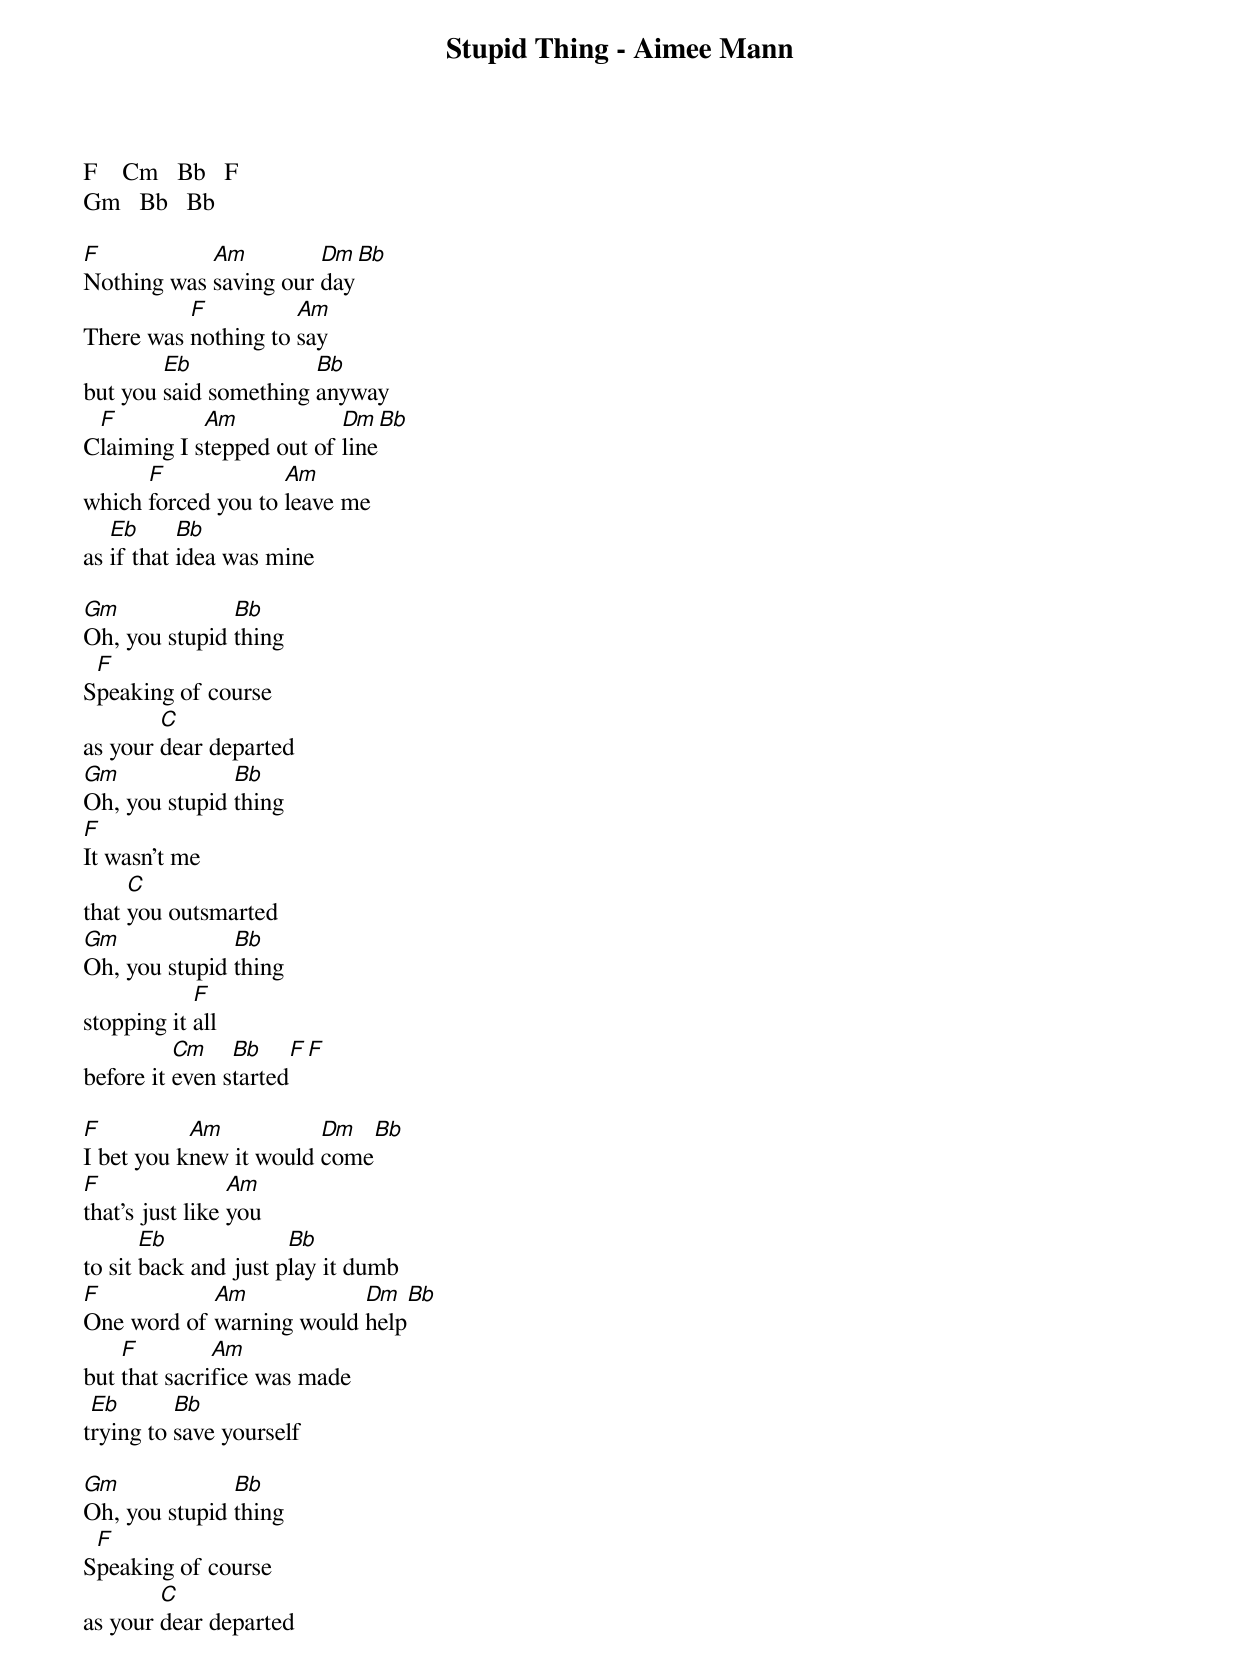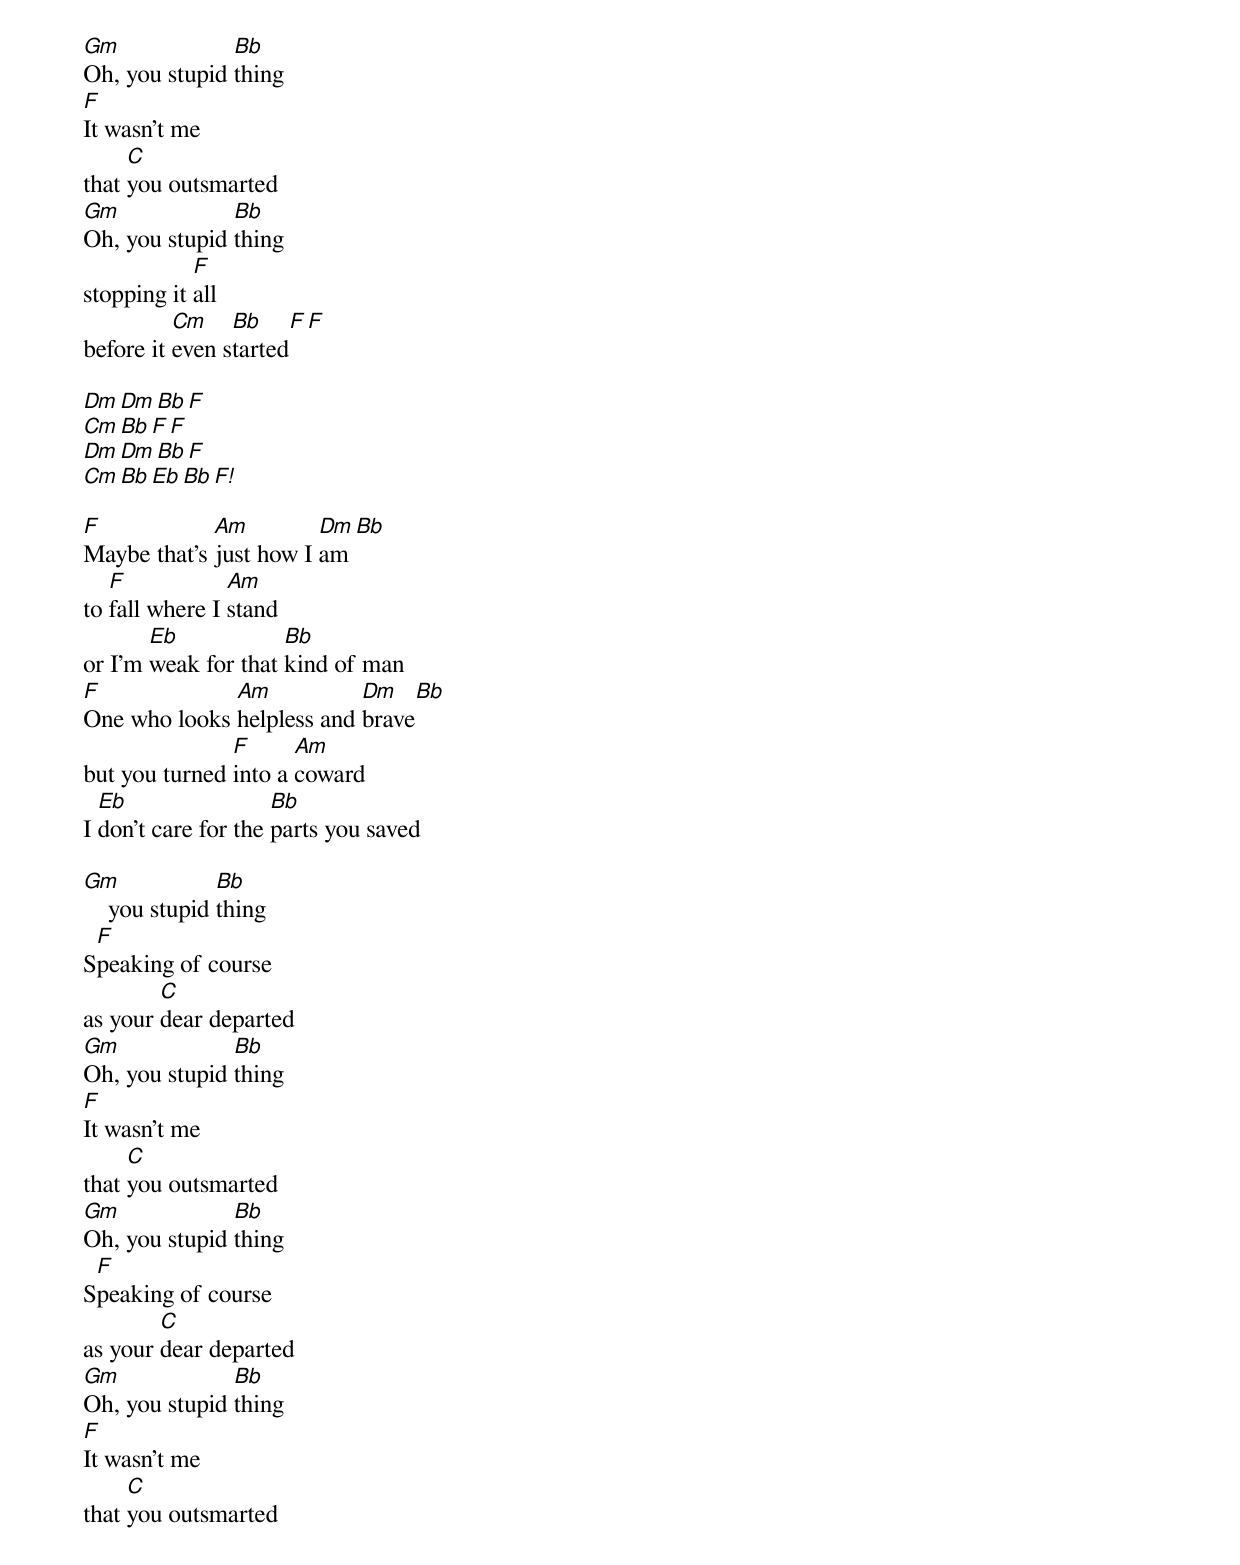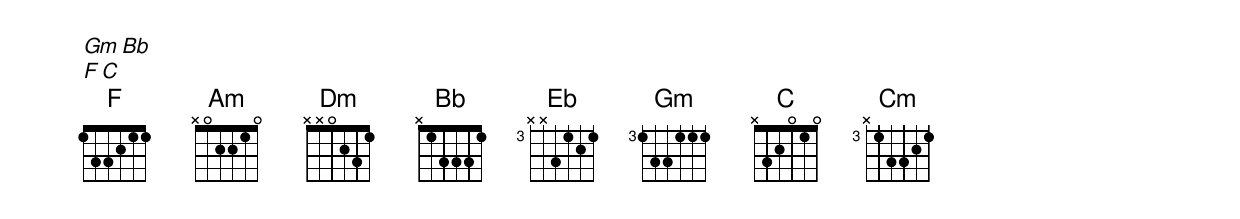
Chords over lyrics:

Stupid Thing - Aimee Mann

F    Cm   Bb   F
Gm   Bb   Bb

F           Am         Dm    Bb
Nothing was saving our day
          F          Am
There was nothing to say
        Eb             Bb
but you said something anyway
 F          Am            Dm    Bb
Claiming I stepped out of line
      F             Am
which forced you to leave me
   Eb      Bb
as if that idea was mine

Gm             Bb
Oh, you stupid thing
 F
Speaking of course
        C
as your dear departed
Gm             Bb
Oh, you stupid thing
F
It wasn't me
     C
that you outsmarted
Gm             Bb
Oh, you stupid thing
            F
stopping it all
          Cm    Bb       F    F
before it even started

F          Am           Dm    Bb
I bet you knew it would come
F                Am
that's just like you
       Eb             Bb
to sit back and just play it dumb
F           Am            Dm    Bb
One word of warning would help
    F         Am
but that sacrifice was made
 Eb       Bb
trying to save yourself

Gm             Bb
Oh, you stupid thing
 F
Speaking of course
        C
as your dear departed
Gm             Bb
Oh, you stupid thing
F
It wasn't me
     C
that you outsmarted
Gm             Bb
Oh, you stupid thing
            F
stopping it all
          Cm    Bb       F   F
before it even started

{Guitar solo}
Dm     Dm     Bb      F
Cm     Bb     F       F
Dm     Dm     Bb      F
Cm     Bb     Eb  Bb  F!

F            Am         Dm   Bb
Maybe that's just how I am
   F            Am
to fall where I stand
       Eb            Bb
or I'm weak for that kind of man
F             Am           Dm    Bb
One who looks helpless and brave
               F      Am
but you turned into a coward
  Eb                 Bb
I don't care for the parts you saved

Gm             Bb
    you stupid thing
 F
Speaking of course
        C
as your dear departed
Gm             Bb
Oh, you stupid thing
F
It wasn't me
     C
that you outsmarted
Gm             Bb
Oh, you stupid thing
 F
Speaking of course
        C
as your dear departed
Gm             Bb
Oh, you stupid thing
F
It wasn't me
     C
that you outsmarted

Gm         Bb
F          C
{many time + Fade}
